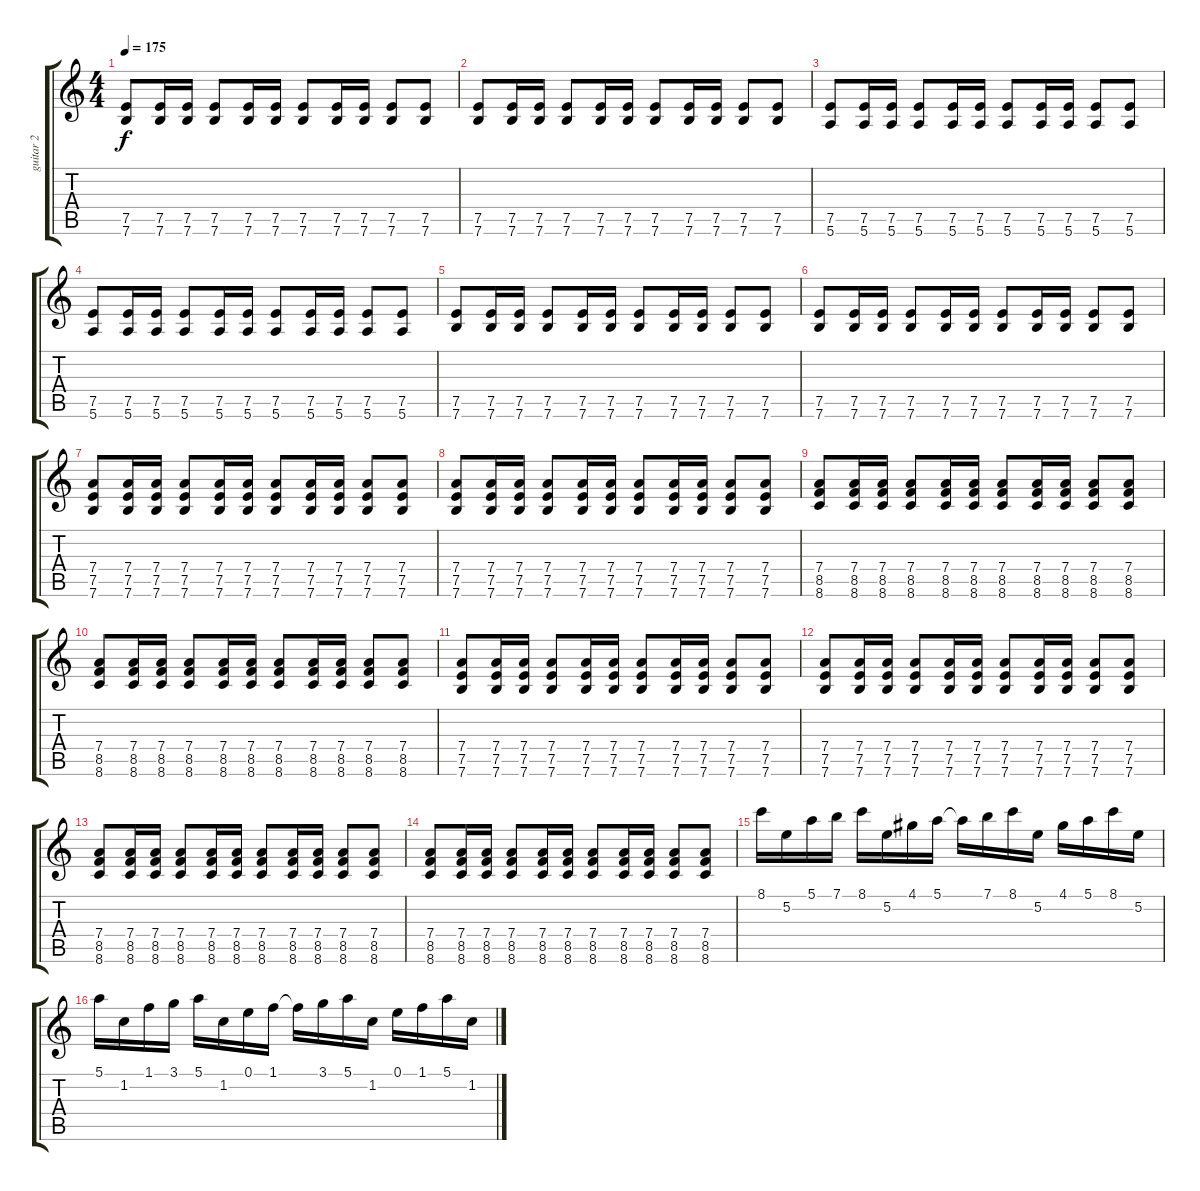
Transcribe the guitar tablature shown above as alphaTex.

\track ("guitar 2" "guitar 2") {instrument distortionguitar}
\staff {score tabs}
\tuning (E4 B3 G3 D3 A2 E2) {hide}
\ts (4 4)
\tempo 175
\clef g2
\ks c
(7.5 7.6).8{dy f} (7.5 7.6).16 (7.5 7.6).16 (7.5 7.6).8 (7.5 7.6).16 (7.5 7.6).16 (7.5 7.6).8 (7.5 7.6).16 (7.5 7.6).16 (7.5 7.6).8 (7.5 7.6).8 |
(7.5 7.6).8 (7.5 7.6).16 (7.5 7.6).16 (7.5 7.6).8 (7.5 7.6).16 (7.5 7.6).16 (7.5 7.6).8 (7.5 7.6).16 (7.5 7.6).16 (7.5 7.6).8 (7.5 7.6).8 |
(7.5 5.6).8 (7.5 5.6).16 (7.5 5.6).16 (7.5 5.6).8 (7.5 5.6).16 (7.5 5.6).16 (7.5 5.6).8 (7.5 5.6).16 (7.5 5.6).16 (7.5 5.6).8 (7.5 5.6).8 |
(7.5 5.6).8 (7.5 5.6).16 (7.5 5.6).16 (7.5 5.6).8 (7.5 5.6).16 (7.5 5.6).16 (7.5 5.6).8 (7.5 5.6).16 (7.5 5.6).16 (7.5 5.6).8 (7.5 5.6).8 |
(7.5 7.6).8 (7.5 7.6).16 (7.5 7.6).16 (7.5 7.6).8 (7.5 7.6).16 (7.5 7.6).16 (7.5 7.6).8 (7.5 7.6).16 (7.5 7.6).16 (7.5 7.6).8 (7.5 7.6).8 |
(7.5 7.6).8 (7.5 7.6).16 (7.5 7.6).16 (7.5 7.6).8 (7.5 7.6).16 (7.5 7.6).16 (7.5 7.6).8 (7.5 7.6).16 (7.5 7.6).16 (7.5 7.6).8 (7.5 7.6).8 |
(7.4 7.5 7.6).8 (7.4 7.5 7.6).16 (7.4 7.5 7.6).16 (7.4 7.5 7.6).8 (7.4 7.5 7.6).16 (7.4 7.5 7.6).16 (7.4 7.5 7.6).8 (7.4 7.5 7.6).16 (7.4 7.5 7.6).16 (7.4 7.5 7.6).8 (7.4 7.5 7.6).8 |
(7.4 7.5 7.6).8 (7.4 7.5 7.6).16 (7.4 7.5 7.6).16 (7.4 7.5 7.6).8 (7.4 7.5 7.6).16 (7.4 7.5 7.6).16 (7.4 7.5 7.6).8 (7.4 7.5 7.6).16 (7.4 7.5 7.6).16 (7.4 7.5 7.6).8 (7.4 7.5 7.6).8 |
(7.4 8.5 8.6).8 (7.4 8.5 8.6).16 (7.4 8.5 8.6).16 (7.4 8.5 8.6).8 (7.4 8.5 8.6).16 (7.4 8.5 8.6).16 (7.4 8.5 8.6).8 (7.4 8.5 8.6).16 (7.4 8.5 8.6).16 (7.4 8.5 8.6).8 (7.4 8.5 8.6).8 |
(7.4 8.5 8.6).8 (7.4 8.5 8.6).16 (7.4 8.5 8.6).16 (7.4 8.5 8.6).8 (7.4 8.5 8.6).16 (7.4 8.5 8.6).16 (7.4 8.5 8.6).8 (7.4 8.5 8.6).16 (7.4 8.5 8.6).16 (7.4 8.5 8.6).8 (7.4 8.5 8.6).8 |
(7.4 7.5 7.6).8 (7.4 7.5 7.6).16 (7.4 7.5 7.6).16 (7.4 7.5 7.6).8 (7.4 7.5 7.6).16 (7.4 7.5 7.6).16 (7.4 7.5 7.6).8 (7.4 7.5 7.6).16 (7.4 7.5 7.6).16 (7.4 7.5 7.6).8 (7.4 7.5 7.6).8 |
(7.4 7.5 7.6).8 (7.4 7.5 7.6).16 (7.4 7.5 7.6).16 (7.4 7.5 7.6).8 (7.4 7.5 7.6).16 (7.4 7.5 7.6).16 (7.4 7.5 7.6).8 (7.4 7.5 7.6).16 (7.4 7.5 7.6).16 (7.4 7.5 7.6).8 (7.4 7.5 7.6).8 |
(7.4 8.5 8.6).8 (7.4 8.5 8.6).16 (7.4 8.5 8.6).16 (7.4 8.5 8.6).8 (7.4 8.5 8.6).16 (7.4 8.5 8.6).16 (7.4 8.5 8.6).8 (7.4 8.5 8.6).16 (7.4 8.5 8.6).16 (7.4 8.5 8.6).8 (7.4 8.5 8.6).8 |
(7.4 8.5 8.6).8 (7.4 8.5 8.6).16 (7.4 8.5 8.6).16 (7.4 8.5 8.6).8 (7.4 8.5 8.6).16 (7.4 8.5 8.6).16 (7.4 8.5 8.6).8 (7.4 8.5 8.6).16 (7.4 8.5 8.6).16 (7.4 8.5 8.6).8 (7.4 8.5 8.6).8 |
8.1.16 5.2.16 5.1.16 7.1.16 8.1.16 5.2.16 4.1.16 5.1.16 5.1{t}.16 7.1.16 8.1.16 5.2.16 4.1.16 5.1.16 8.1.16 5.2.16 |
5.1.16 1.2.16 1.1.16 3.1.16 5.1.16 1.2.16 0.1.16 1.1.16 1.1{t}.16 3.1.16 5.1.16 1.2.16 0.1.16 1.1.16 5.1.16 1.2.16
